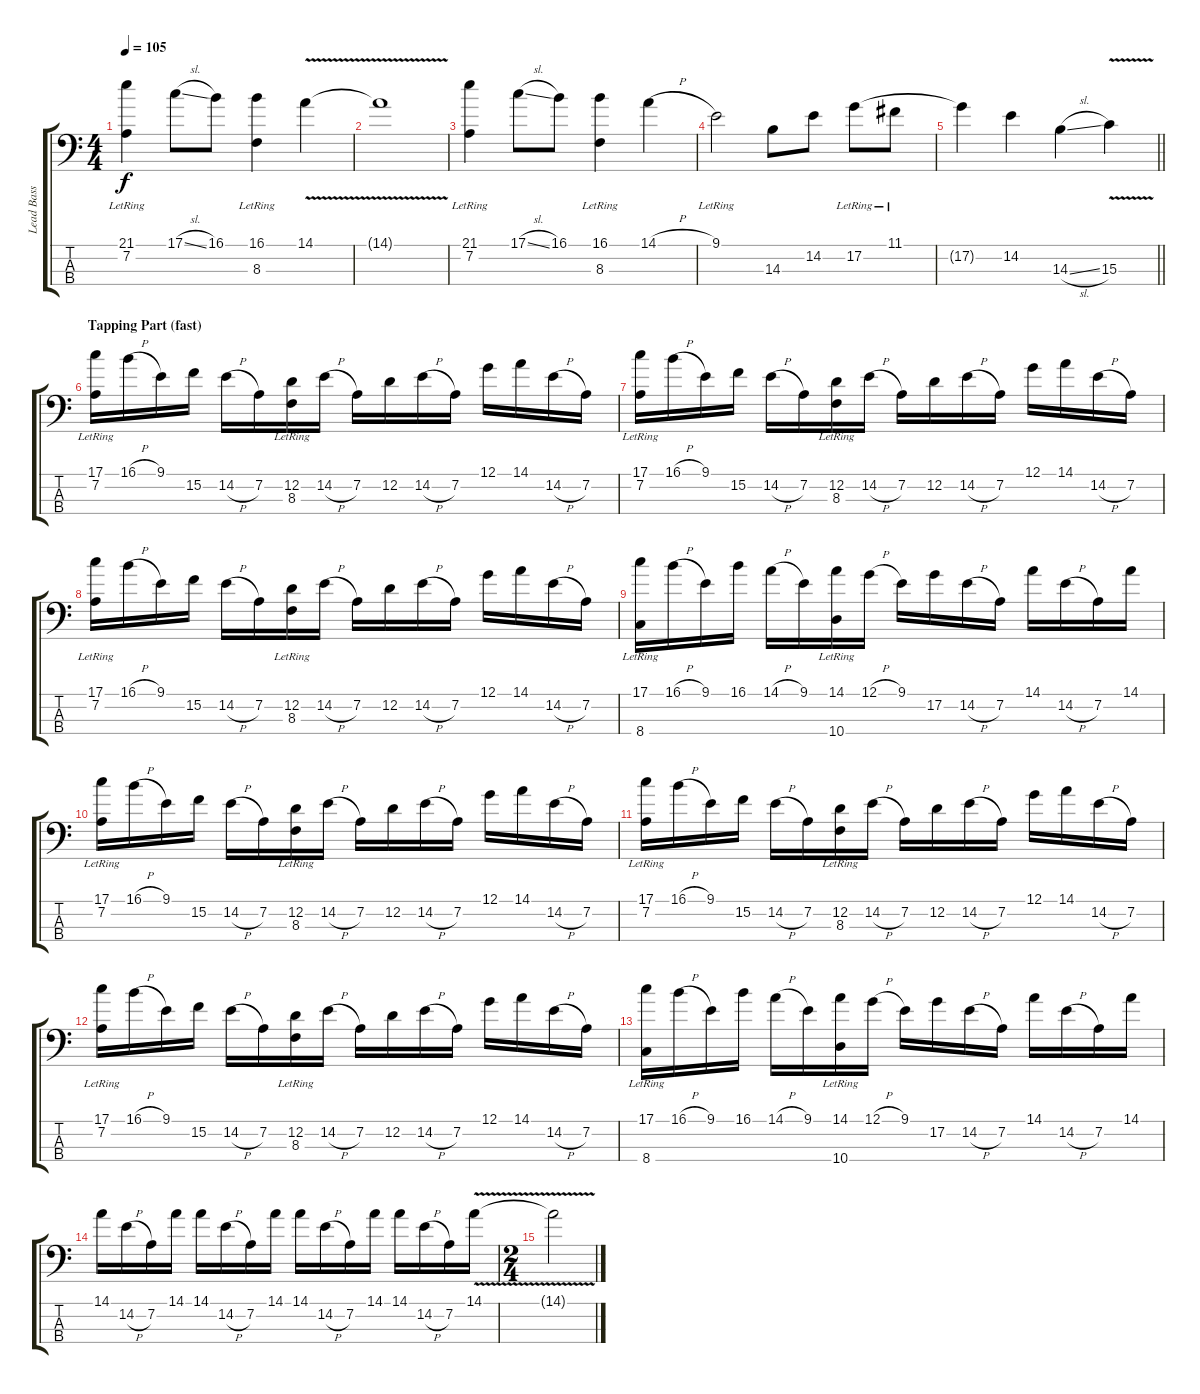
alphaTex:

\track ("Lead Bass" "Lead Bass") {instrument slapbass1}
\staff {score tabs}
\tuning (G2 D2 A1 E1) {hide}
\ts (4 4)
\tempo 105
\clef f4
\ks c
(21.1 7.2{lr}).4{dy f} 17.1{sl}.8 16.1.8 (16.1 8.3{lr}).4 14.1{v}.4 |
14.1{t}.1 |
(21.1 7.2{lr}).4 17.1{sl}.8 16.1.8 (16.1 8.3{lr}).4 14.1{h}.4 |
9.1{lr}.2 14.3.8 14.2.8 17.2{lr}.8 11.1{lr}.8 |
\barLineRight lightlight
17.2{t}.4 14.2.4 14.3{sl}.4 15.3{v}.4 |
\section ("" "Tapping Part (fast)")
(17.1 7.2{lr}).16 16.1{h}.16 9.1.16 15.2.16 14.2{h}.16 7.2.16 (12.2 8.3{lr}).16 14.2{h}.16 7.2.16 12.2.16 14.2{h}.16 7.2.16 12.1.16 14.1.16 14.2{h}.16 7.2.16 |
(17.1 7.2{lr}).16 16.1{h}.16 9.1.16 15.2.16 14.2{h}.16 7.2.16 (12.2 8.3{lr}).16 14.2{h}.16 7.2.16 12.2.16 14.2{h}.16 7.2.16 12.1.16 14.1.16 14.2{h}.16 7.2.16 |
(17.1 7.2{lr}).16 16.1{h}.16 9.1.16 15.2.16 14.2{h}.16 7.2.16 (12.2 8.3{lr}).16 14.2{h}.16 7.2.16 12.2.16 14.2{h}.16 7.2.16 12.1.16 14.1.16 14.2{h}.16 7.2.16 |
(17.1 8.4{lr}).16 16.1{h}.16 9.1.16 16.1.16 14.1{h}.16 9.1.16 (14.1 10.4{lr}).16 12.1{h}.16 9.1.16 17.2.16 14.2{h}.16 7.2.16 14.1.16 14.2{h}.16 7.2.16 14.1.16 |
(17.1 7.2{lr}).16 16.1{h}.16 9.1.16 15.2.16 14.2{h}.16 7.2.16 (12.2 8.3{lr}).16 14.2{h}.16 7.2.16 12.2.16 14.2{h}.16 7.2.16 12.1.16 14.1.16 14.2{h}.16 7.2.16 |
(17.1 7.2{lr}).16 16.1{h}.16 9.1.16 15.2.16 14.2{h}.16 7.2.16 (12.2 8.3{lr}).16 14.2{h}.16 7.2.16 12.2.16 14.2{h}.16 7.2.16 12.1.16 14.1.16 14.2{h}.16 7.2.16 |
(17.1 7.2{lr}).16 16.1{h}.16 9.1.16 15.2.16 14.2{h}.16 7.2.16 (12.2 8.3{lr}).16 14.2{h}.16 7.2.16 12.2.16 14.2{h}.16 7.2.16 12.1.16 14.1.16 14.2{h}.16 7.2.16 |
(17.1 8.4{lr}).16 16.1{h}.16 9.1.16 16.1.16 14.1{h}.16 9.1.16 (14.1 10.4{lr}).16 12.1{h}.16 9.1.16 17.2.16 14.2{h}.16 7.2.16 14.1.16 14.2{h}.16 7.2.16 14.1.16 |
14.1.16{volume 0} 14.2{h}.16 7.2.16 14.1.16 14.1.16 14.2{h}.16 7.2.16 14.1.16 14.1.16 14.2{h}.16 7.2.16 14.1.16 14.1.16 14.2{h}.16 7.2.16 14.1{v}.16 |
\ts (2 4)
14.1{t}.2
